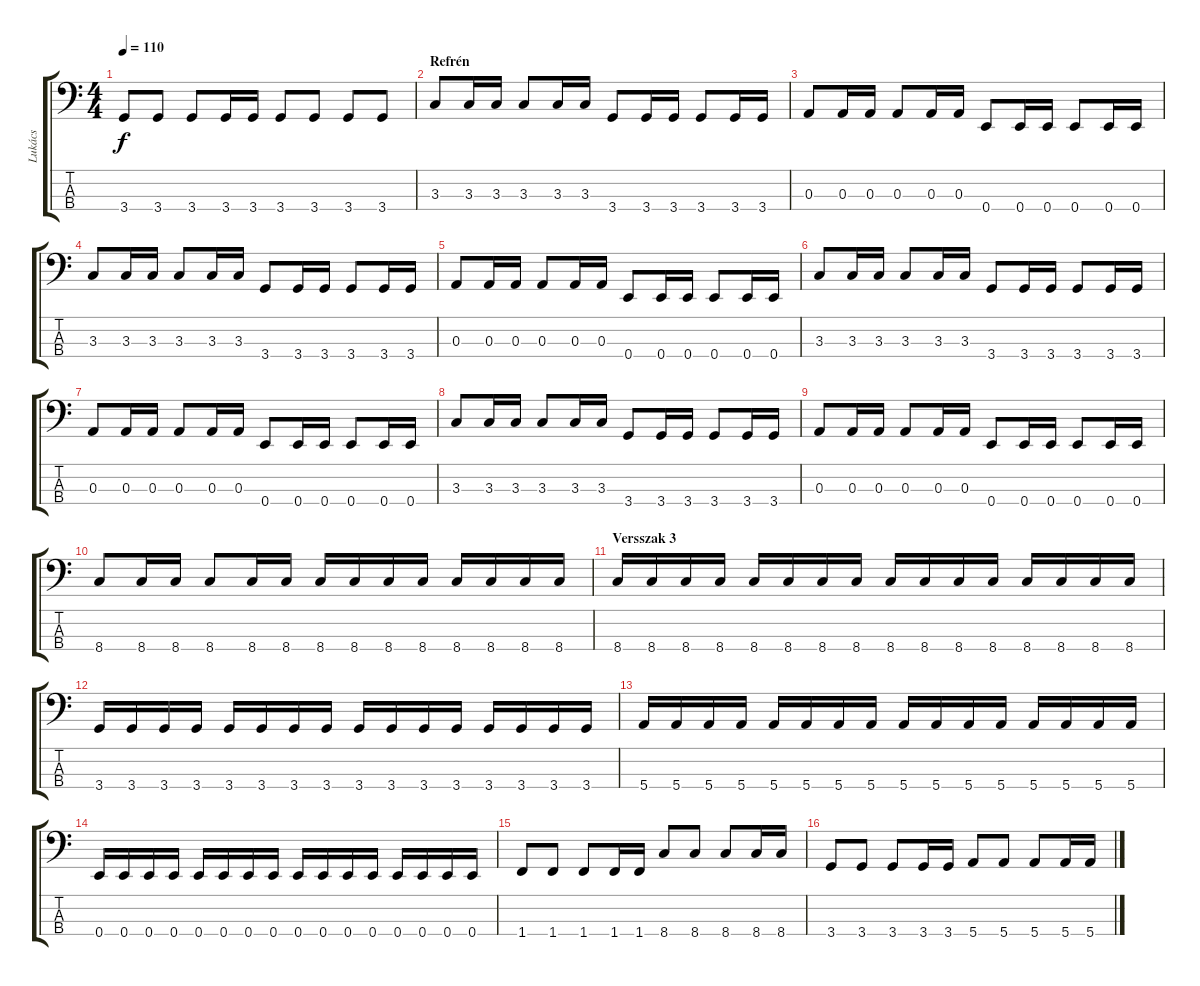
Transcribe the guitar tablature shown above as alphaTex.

\track ("Lukács" "Lukács") {instrument electricbasspick}
\staff {score tabs}
\tuning (G2 D2 A1 E1) {hide}
\ts (4 4)
\tempo 110
\clef f4
\ks c
3.4.8{dy f} 3.4.8 3.4.8 3.4.16 3.4.16 3.4.8 3.4.8 3.4.8 3.4.8 |
\section ("" "Refrén")
3.3.8 3.3.16 3.3.16 3.3.8 3.3.16 3.3.16 3.4.8 3.4.16 3.4.16 3.4.8 3.4.16 3.4.16 |
0.3.8 0.3.16 0.3.16 0.3.8 0.3.16 0.3.16 0.4.8 0.4.16 0.4.16 0.4.8 0.4.16 0.4.16 |
3.3.8 3.3.16 3.3.16 3.3.8 3.3.16 3.3.16 3.4.8 3.4.16 3.4.16 3.4.8 3.4.16 3.4.16 |
0.3.8 0.3.16 0.3.16 0.3.8 0.3.16 0.3.16 0.4.8 0.4.16 0.4.16 0.4.8 0.4.16 0.4.16 |
3.3.8 3.3.16 3.3.16 3.3.8 3.3.16 3.3.16 3.4.8 3.4.16 3.4.16 3.4.8 3.4.16 3.4.16 |
0.3.8 0.3.16 0.3.16 0.3.8 0.3.16 0.3.16 0.4.8 0.4.16 0.4.16 0.4.8 0.4.16 0.4.16 |
3.3.8 3.3.16 3.3.16 3.3.8 3.3.16 3.3.16 3.4.8 3.4.16 3.4.16 3.4.8 3.4.16 3.4.16 |
0.3.8 0.3.16 0.3.16 0.3.8 0.3.16 0.3.16 0.4.8 0.4.16 0.4.16 0.4.8 0.4.16 0.4.16 |
8.4.8 8.4.16 8.4.16 8.4.8 8.4.16 8.4.16 8.4.16 8.4.16 8.4.16 8.4.16 8.4.16 8.4.16 8.4.16 8.4.16 |
\section ("" "Versszak 3")
8.4.16 8.4.16 8.4.16 8.4.16 8.4.16 8.4.16 8.4.16 8.4.16 8.4.16 8.4.16 8.4.16 8.4.16 8.4.16 8.4.16 8.4.16 8.4.16 |
3.4.16 3.4.16 3.4.16 3.4.16 3.4.16 3.4.16 3.4.16 3.4.16 3.4.16 3.4.16 3.4.16 3.4.16 3.4.16 3.4.16 3.4.16 3.4.16 |
5.4.16 5.4.16 5.4.16 5.4.16 5.4.16 5.4.16 5.4.16 5.4.16 5.4.16 5.4.16 5.4.16 5.4.16 5.4.16 5.4.16 5.4.16 5.4.16 |
0.4.16 0.4.16 0.4.16 0.4.16 0.4.16 0.4.16 0.4.16 0.4.16 0.4.16 0.4.16 0.4.16 0.4.16 0.4.16 0.4.16 0.4.16 0.4.16 |
1.4.8 1.4.8 1.4.8 1.4.16 1.4.16 8.4.8 8.4.8 8.4.8 8.4.16 8.4.16 |
3.4.8 3.4.8 3.4.8 3.4.16 3.4.16 5.4.8 5.4.8 5.4.8 5.4.16 5.4.16
